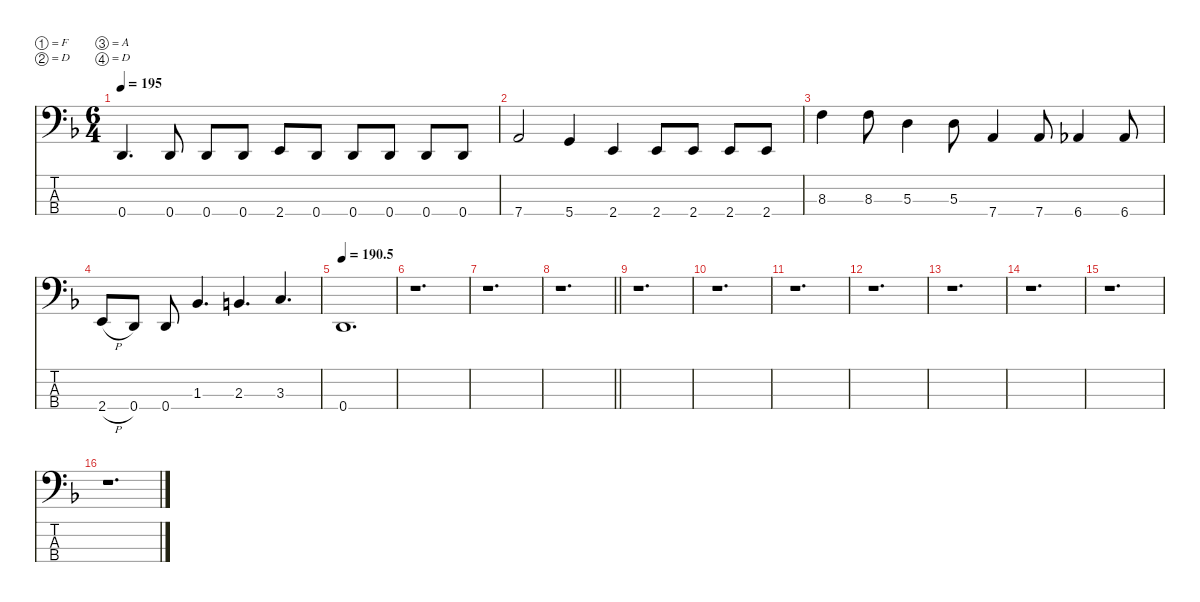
\defaultSystemsLayout 4
\hideDynamics
\bracketExtendMode nobrackets
\singleTrackTrackNamePolicy hidden
\multiTrackTrackNamePolicy hidden
\firstSystemTrackNameMode fullname
\firstSystemTrackNameOrientation horizontal
\otherSystemsTrackNameOrientation horizontal
\track ("Bass" "el.bs.") {defaultSystemsLayout 4 instrument electricbassfinger}
\staff {score tabs}
\tuning (F2 D2 A1 D1)
\ts (6 4)
\tempo 195
\clef f4
\ks dminor
0.4{acc forcenatural}.4{d dy f beam Up} 0.4{acc forcenatural}.8{beam Up} 0.4{acc forcenatural}.8{beam Up} 0.4{acc forcenatural}.8{beam Up} 2.4{acc forcenatural}.8{beam Up} 0.4{acc forcenatural}.8{beam Up} 0.4{acc forcenatural}.8{beam Up} 0.4{acc forcenatural}.8{beam Up} 0.4{acc forcenatural}.8{beam Up} 0.4{acc forcenatural}.8{beam Up} |
7.4{acc forcenatural}.2{beam Up} 5.4{acc forcenatural}.4{beam Up} 2.4{acc forcenatural}.4{beam Up} 2.4{acc forcenatural}.8{beam Up} 2.4{acc forcenatural}.8{beam Up} 2.4{acc forcenatural}.8{beam Up} 2.4{acc forcenatural}.8{beam Up} |
8.3{acc forcenatural}.4{beam Down} 8.3{acc forcenatural}.8{beam Down} 5.3{acc forcenatural}.4{beam Down} 5.3{acc forcenatural}.8{beam Down} 7.4{acc forcenatural}.4{beam Up} 7.4{acc forcenatural}.8{beam Up} 6.4{acc b}.4{beam Up} 6.4{acc b}.8{beam Up} |
2.4{h acc forcenatural}.8{beam Up} 0.4{acc forcenatural}.8{beam Up} 0.4{acc forcenatural}.8{beam Up} 1.3{acc b}.4{d beam Up} 2.3{acc forcenatural}.4{d beam Up} 3.3{acc forcenatural}.4{d beam Up} |
\tempo
190.5 0.4{acc forcenatural}.1{d beam Up} |
r.1{d beam Down} |
r.1{d beam Down} |
\barLineRight lightlight
r.1{d beam Down} |
r.1{d beam Down} |
r.1{d beam Down} |
r.1{d beam Down} |
r.1{d beam Down} |
r.1{d beam Down} |
r.1{d beam Down} |
r.1{d beam Down} |
r.1{d beam Down}
